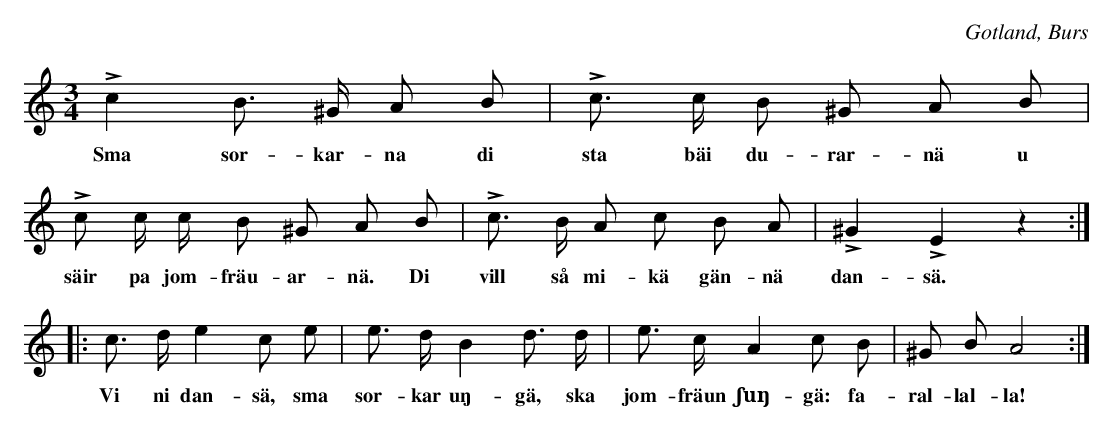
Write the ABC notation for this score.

X:1
T:
taga flickorna mod till sig ock dansa ensamma, varvid de uppstämma \
nedanskrivna melodi ock täxt, vilket merendels har den värkan, \
att gossarna inom kort äro med i dansen.
O:Gotland, Burs
M:3/4
L:1/16
K:Am
Lc4 B3 ^G A2 B2|Lc3 c B2 ^G2 A2 B2|
w:Sma sor-kar-na di sta bäi du-rar-nä u
Lc2 c c B2 ^G2 A2 B2|Lc3 B A2 c2 B2 A2|L^G4 LE4 z4:|
w:säir pa jom-fräu-ar-nä. Di vill så mi-kä gän-nä dan-sä.
|:c3 d e4 c2 e2|e3 d B4 d3 d|e3 c A4 c2 B2|^G2 B2 A8:|
w:Vi ni dan-sä, sma sor-kar uŋ-gä, ska jom-fräun ʃuŋ-gä: fa-ral-lal-la!
